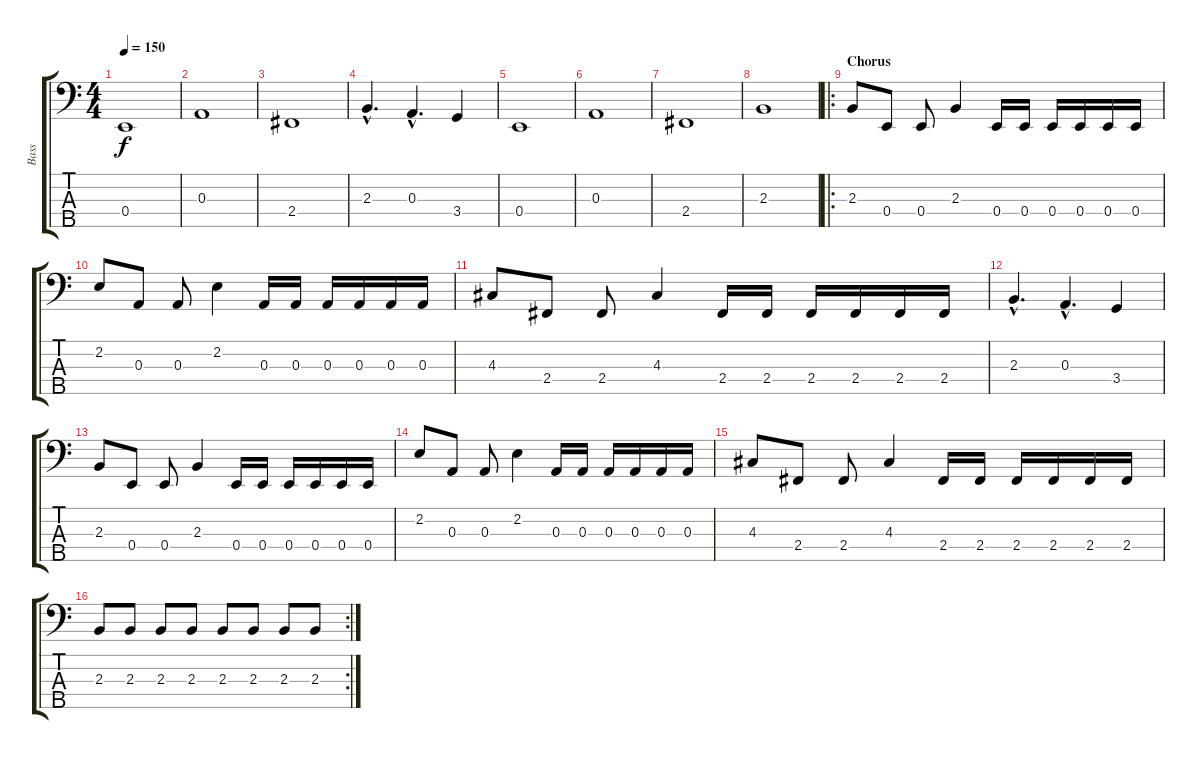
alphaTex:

\track ("Bass" "Bass") {instrument electricbassfinger}
\staff {score tabs}
\tuning (G2 D2 A1 E1 B0) {hide}
\ts (4 4)
\tempo 150
\clef f4
\ks c
0.4.1{dy f} |
0.3.1 |
2.4.1 |
2.3{hac}.4{d} 0.3{hac}.4{d} 3.4.4 |
0.4.1 |
0.3.1 |
2.4.1 |
2.3.1 |
\ro
\section ("" "Chorus")
2.3.8 0.4.8 0.4.8 2.3.4 0.4.16 0.4.16 0.4.16 0.4.16 0.4.16 0.4.16 |
2.2.8 0.3.8 0.3.8 2.2.4 0.3.16 0.3.16 0.3.16 0.3.16 0.3.16 0.3.16 |
4.3.8 2.4.8 2.4.8 4.3.4 2.4.16 2.4.16 2.4.16 2.4.16 2.4.16 2.4.16 |
2.3{hac}.4{d} 0.3{hac}.4{d} 3.4.4 |
2.3.8 0.4.8 0.4.8 2.3.4 0.4.16 0.4.16 0.4.16 0.4.16 0.4.16 0.4.16 |
2.2.8 0.3.8 0.3.8 2.2.4 0.3.16 0.3.16 0.3.16 0.3.16 0.3.16 0.3.16 |
4.3.8 2.4.8 2.4.8 4.3.4 2.4.16 2.4.16 2.4.16 2.4.16 2.4.16 2.4.16 |
\rc 2
2.3.8 2.3.8 2.3.8 2.3.8 2.3.8 2.3.8 2.3.8 2.3.8
